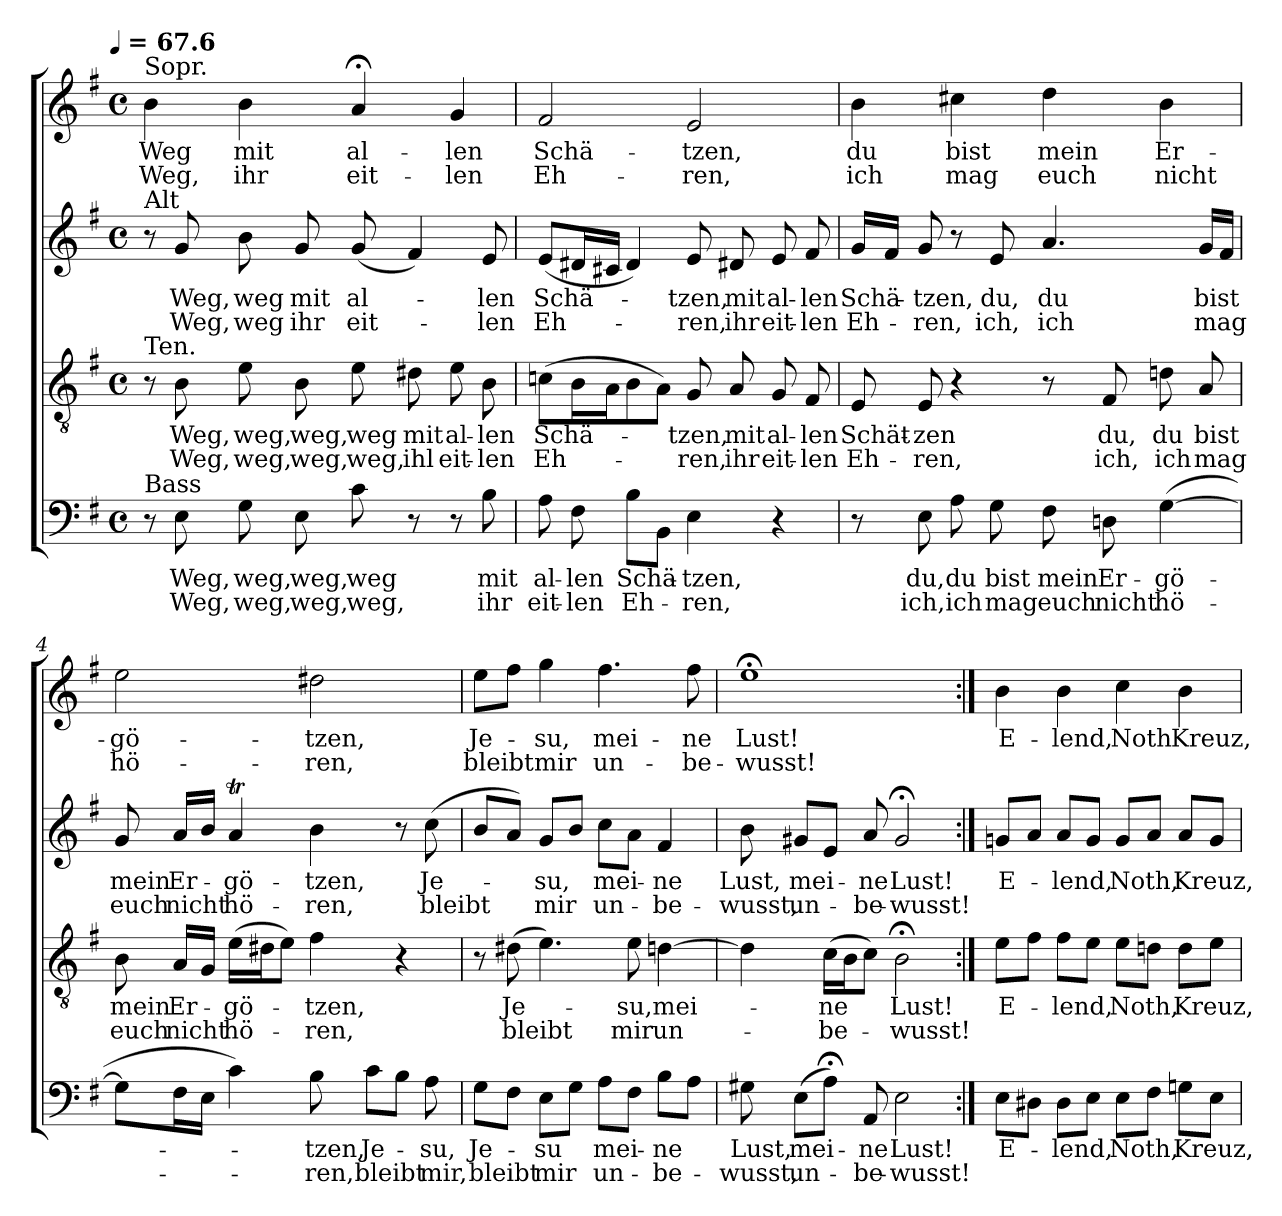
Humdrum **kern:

**kern	**text	**text	**kern	**text	**text	**kern	**text	**text	**kern	**text	**text	**dynam
*part4	*part4	*part4	*part3	*part3	*part3	*part2	*part2	*part2	*part1	*part1	*part1	*part1
*staff4	*staff4	*staff4	*staff3	*staff3	*staff3	*staff2	*staff2	*staff2	*staff1	*staff1	*staff1	*staff1
*clefF4	*	*	*clefGv2	*	*	*clefG2	*	*	*clefG2	*	*	*
*k[f#]	*	*	*k[f#]	*	*	*k[f#]	*	*	*k[f#]	*	*	*
!!LO:TX:omd:t=[quarter] = 67.6
*M4/4	*	*	*M4/4	*	*	*M4/4	*	*	*M4/4	*	*	*
*met(c)	*	*	*met(c)	*	*	*met(c)	*	*	*met(c)	*	*	*
*MM67	*	*	*MM67	*	*	*MM67	*	*	*MM67	*	*	*
=1	=1	=1	=1	=1	=1	=1	=1	=1	=1	=1	=1	=1
!	!	!	!	!	!	!	!	!	!LO:TX:t=Sopr.	!	!	!
!	!	!	!	!	!	!LO:TX:t=Alt	!	!	!	!	!	!
!	!	!	!LO:TX:t=Ten.	!	!	!	!	!	!	!	!	!
!LO:TX:t=Bass	!	!	!	!	!	!	!	!	!	!	!	!
8r	.	.	8r	.	.	8r	.	.	4b	Weg	Weg,	.
8E	Weg,	Weg,	8B	Weg,	Weg,	8g	Weg,	Weg,	.	.	.	.
8G	weg,	weg,	8e	weg,	weg,	8b	weg	weg	4b	mit	ihr	.
8E	weg,	weg,	8B	weg,	weg,	8g	mit	ihr	.	.	.	.
8c	weg	weg,	8e	weg	weg,	(8g	al-	eit-	4a;<	al-	eit-	.
8r	.	.	8d#X	mit	ihl	4f#)	.	.	.	.	.	.
8r	.	.	8e	al-	eit-	.	.	.	4g	-len	-len	.
8B	mit	ihr	8B	-len	-len	8e	-len	-len	.	.	.	.
=2	=2	=2	=2	=2	=2	=2	=2	=2	=2	=2	=2	=2
8A	al-	eit-	(8cnL	Schä-	Eh-	(8eL	Schä-	Eh-	2f#	Schä-	Eh-	.
8F#	-len	-len	16BL	.	.	16d#XL	.	.	.	.	.	.
.	.	.	16AJ	.	.	16c#XJJ	.	.	.	.	.	.
8BL	Schä-	Eh-	8B	.	.	4d#)	.	.	.	.	.	.
8BBJ	.	.	8AJ)	.	.	.	.	.	.	.	.	.
4E	-tzen,	-ren,	8G	-tzen,	-ren,	8e	-tzen,	-ren,	2e	-tzen,	-ren,	.
.	.	.	8A	mit	ihr	8d#X	mit	ihr	.	.	.	.
4r	.	.	8G	al-	eit-	8e	al-	eit-	.	.	.	.
.	.	.	8F#	-len	-len	8f#	-len	-len	.	.	.	.
=3	=3	=3	=3	=3	=3	=3	=3	=3	=3	=3	=3	=3
8r	.	.	8E	Schät-	Eh-	16gLL	Schä-	Eh-	4b	du	ich	.
.	.	.	.	.	.	16f#JJ	.	.	.	.	.	.
8E	du,	ich,	8E	-zen	-ren,	8g	-tzen,	-ren,	.	.	.	.
8A	du	ich	4r	.	.	8r	.	.	4cc#X	bist	mag	.
8G	bist	mag	.	.	.	8e	du,	ich,	.	.	.	.
8F#	mein	euch	8r	.	.	4.a	du	ich	4dd	mein	euch	.
8Dn	Er-	nicht	8F#	du,	ich,	.	.	.	.	.	.	.
([4G	-gö-	hö-	8dn	du	ich	.	.	.	4b	Er-	nicht	.
.	.	.	8A	bist	mag	16gLL	bist	mag	.	.	.	.
.	.	.	.	.	.	16f#JJ	.	.	.	.	.	.
!!LO:LB:g=z
=4	=4	=4	=4	=4	=4	=4	=4	=4	=4	=4	=4	=4
8GL]	.	.	8B	mein	euch	8g	mein	euch	2ee	-gö-	hö-	.
16F#L	.	.	16ALL	Er-	nicht	16aLL	Er-	nicht	.	.	.	.
16EJJ	.	.	16GJJ	.	.	16bJJ	.	.	.	.	.	.
4c)	.	.	(16eLL	-gö-	hö-	4aT	-gö-	hö-	.	.	.	.
.	.	.	16d#XJ	.	.	.	.	.	.	.	.	.
.	.	.	8eJ)	.	.	.	.	.	.	.	.	.
8B	-tzen,	-ren,	4f#	-tzen,	ren,	4b	-tzen,	-ren,	2dd#X	-tzen,	-ren,	♩ = 66.5
8cL	Je-	bleibt	.	.	.	.	.	.	.	.	.	.
8BJ	.	.	4r	.	.	8r	.	.	.	.	.	.
8A	-su,	mir,	.	.	.	(8cc	Je-	bleibt	.	.	.	.
=5	=5	=5	=5	=5	=5	=5	=5	=5	=5	=5	=5	=5
*	*	*	*	*	*	*	*	*	*MM66	*	*	*
8GL	Je-	bleibt	8r	.	.	8bL	.	.	8eeL	Je-	bleibt	.
8F#J	.	.	(8d#X	Je-	bleibt	8aJ)	.	.	8ff#J	.	.	.
8EL	-su	mir	4.e)	.	.	8gL	-su,	mir	4gg	-su,	mir	.
8GJ	.	.	.	.	.	8bJ	.	.	.	.	.	.
8AL	mei-	un-	.	.	.	8ccL	mei-	un-	4.ff#	mei-	un-	♩ = 65
8F#J	.	.	8e	-su,	mir	8aJ	.	.	.	.	.	.
8BL	-ne	-be-	[4dn	mei-	un-	4f#	-ne	-be-	.	.	.	.
8AJ	.	.	.	.	.	.	.	.	8ff#	-ne	-be-	.
=6	=6	=6	=6	=6	=6	=6	=6	=6	=6	=6	=6	=6
*	*	*	*	*	*	*	*	*	*MM63	*	*	*
8G#X	Lust,	-wusst,	4d]	.	.	8b	Lust,	-wusst,	1ee;<	Lust!	-wusst!	.
(8EL	mei-	un-	.	.	.	8g#XL	mei-	un-	.	.	.	.
8A;<J)	.	.	(16cLL	-ne	-be-	8eJ	.	.	.	.	.	.
.	.	.	16BJ	.	.	.	.	.	.	.	.	.
8AA	-ne	-be-	8cJ)	.	.	8a	-ne	-be-	.	.	.	.
2E	Lust!	-wusst!	2B;<	Lust!	-wusst!	2g#;<	Lust!	-wusst!	.	.	.	.
=7:|!	=7:|!	=7:|!	=7:|!	=7:|!	=7:|!	=7:|!	=7:|!	=7:|!	=7:|!	=7:|!	=7:|!	=7:|!
*	*	*	*	*	*	*	*	*	*MM66	*	*	*
8EL	E-	.	8eL	E-	.	8gnL	E-	.	4b	E-	.	.
8D#XJ	.	.	8f#J	.	.	8aJ	.	.	.	.	.	.
8D#L	-lend,	.	8f#L	-lend,	.	8aL	-lend,	.	4b	-lend,	.	.
8EJ	.	.	8eJ	.	.	8gJ	.	.	.	.	.	.
8EL	Noth,	.	8eL	Noth,	.	8gL	Noth,	.	4cc	Noth	.	.
8F#J	.	.	8dnJ	.	.	8aJ	.	.	.	.	.	.
8GnL	Kreuz,	.	8dL	Kreuz,	.	8aL	Kreuz,	.	4b	Kreuz,	.	.
8EJ	.	.	8eJ	.	.	8gJ	.	.	.	.	.	.
=	=	=	=	=	=	=	=	=	=	=	=	=
*-	*-	*-	*-	*-	*-	*-	*-	*-	*-	*-	*-	*-
